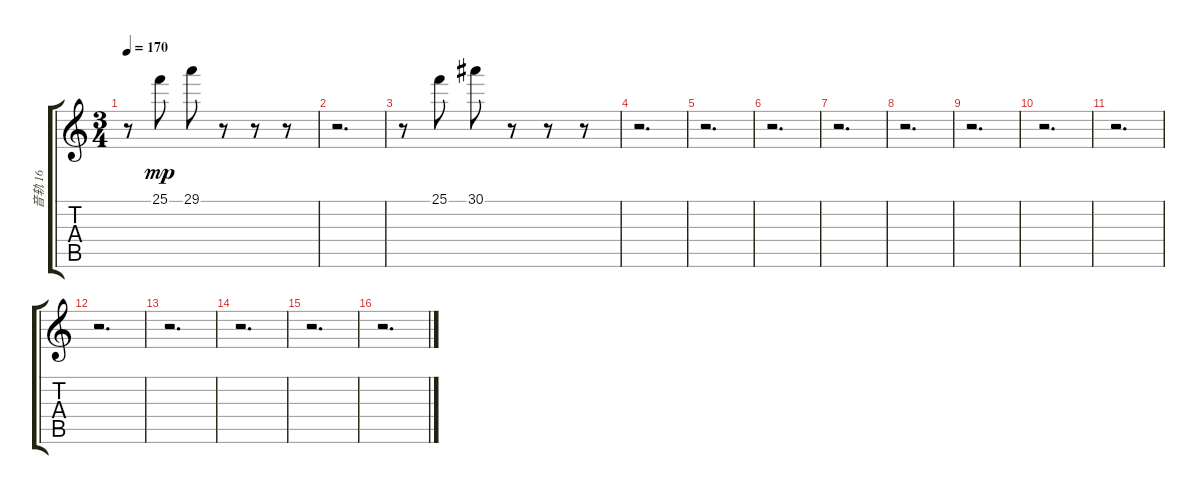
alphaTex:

\track ("音轨 16" "音轨 16") {instrument glockenspiel}
\staff {score tabs}
\tuning (E4 B3 G3 D3 A2 E2) {hide}
\ts (3 4)
\tempo 170
\clef g2
\ks c
r.8{dy mp} 25.1.8 29.1.8 r.8 r.8 r.8 |
r.2{d} |
r.8 25.1.8 30.1.8 r.8 r.8 r.8 |
r.2{d} |
r.2{d} |
r.2{d} |
r.2{d} |
r.2{d} |
r.2{d} |
r.2{d} |
r.2{d} |
r.2{d} |
r.2{d} |
r.2{d} |
r.2{d} |
r.2{d}
